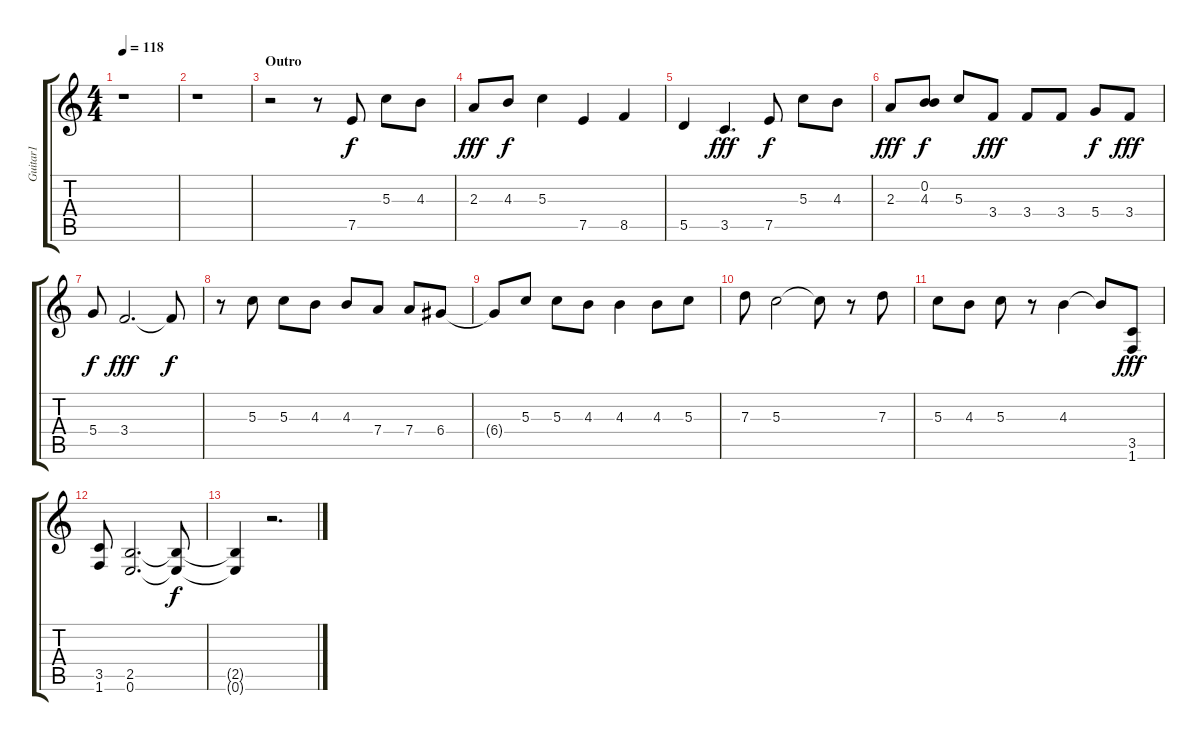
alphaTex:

\track ("Guitar1" "Guitar1") {instrument distortionguitar}
\staff {score tabs}
\tuning (E4 B3 G3 D3 A2 E2) {hide}
\ts (4 4)
\tempo 118
\clef g2
\ks c
r.1{dy f} |
r.1 |
\section ("" "Outro")
r.2 r.8 7.5.8 5.3.8 4.3.8 |
2.3.8{dy fff} 4.3.8{dy f} 5.3.4 7.5.4 8.5.4 |
5.5.4 3.5.4{d dy fff} 7.5.8{dy f} 5.3.8 4.3.8 |
2.3.8{dy fff} (0.2 4.3).8{dy f} 5.3.8 3.4.8{dy fff} 3.4.8 3.4.8 5.4.8{dy f} 3.4.8{dy fff} |
5.4.8{dy f} 3.4.2{d dy fff} 3.4{t}.8{dy f} |
r.8 5.3.8 5.3.8 4.3.8 4.3.8 7.4.8 7.4.8 6.4.8 |
6.4{t}.8 5.3.8 5.3.8 4.3.8 4.3.4 4.3.8 5.3.8 |
7.3.8 5.3.2 5.3{t}.8 r.8 7.3.8 |
5.3.8 4.3.8 5.3.8 r.8 4.3.4 4.3{t}.8 (3.5 1.6).8{dy fff} |
(3.5 1.6).8 (2.5 0.6).2{d} (2.5{t} 0.6{t}).8{dy f} |
(2.5{t} 0.6{t}).4 r.2{d}
